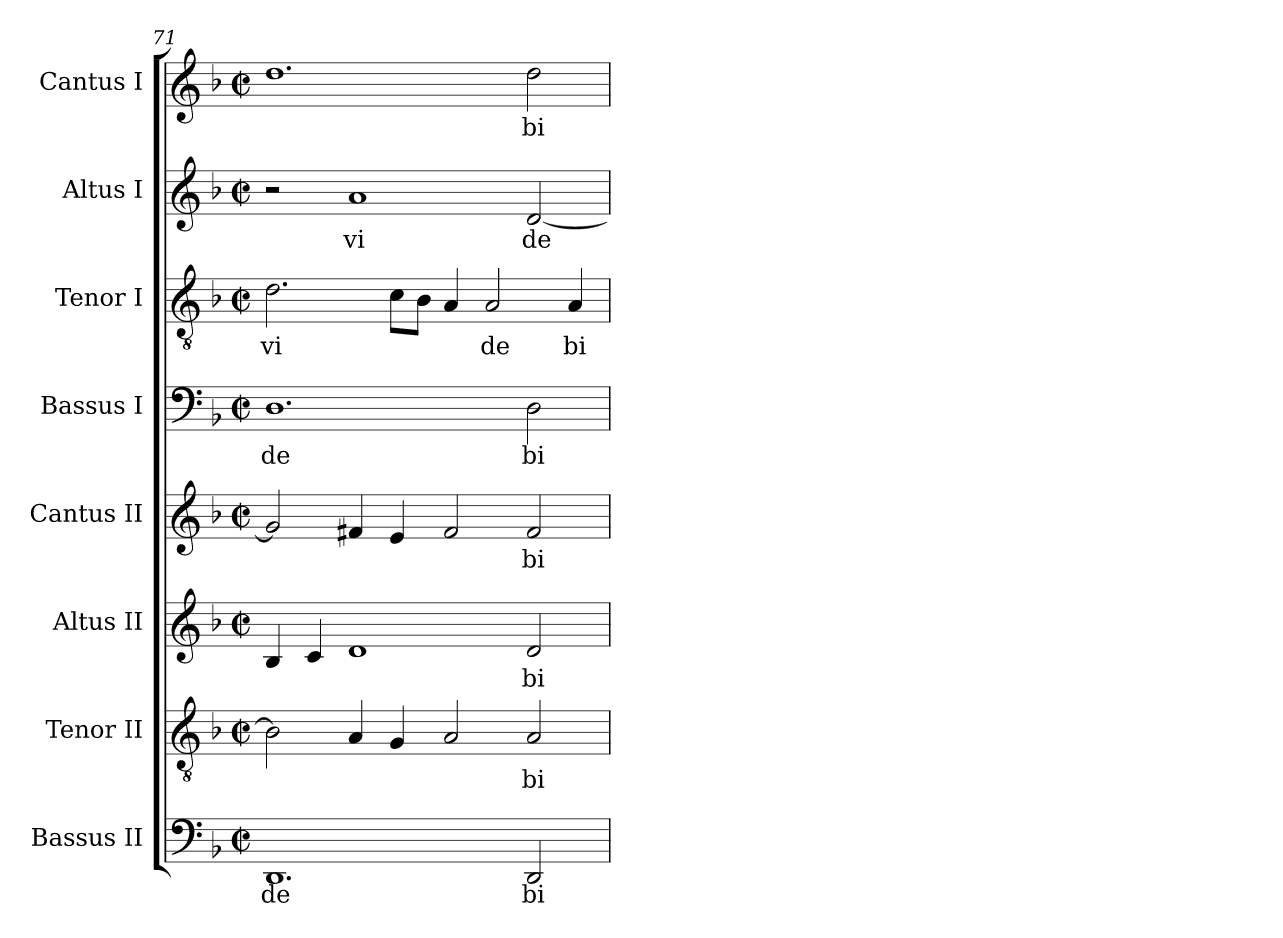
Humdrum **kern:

**kern	**text	**kern	**text	**kern	**text	**kern	**text	**kern	**text	**kern	**text	**kern	**text	**kern	**text
*part8	*part8	*part7	*part7	*part6	*part6	*part5	*part5	*part4	*part4	*part3	*part3	*part2	*part2	*part1	*part1
*staff8	*staff8	*staff7	*staff7	*staff6	*staff6	*staff5	*staff5	*staff4	*staff4	*staff3	*staff3	*staff2	*staff2	*staff1	*staff1
*I"Bassus II	*	*I"Tenor II	*	*I"Altus II	*	*I"Cantus II	*	*I"Bassus I	*	*I"Tenor I	*	*I"Altus I	*	*I"Cantus I	*
*clefF4	*	*clefGv2	*	*clefG2	*	*clefG2	*	*clefF4	*	*clefGv2	*	*clefG2	*	*clefG2	*
*k[b-]	*	*k[b-]	*	*k[b-]	*	*k[b-]	*	*k[b-]	*	*k[b-]	*	*k[b-]	*	*k[b-]	*
*F:	*	*F:	*	*F:	*	*F:	*	*F:	*	*F:	*	*F:	*	*F:	*
*M2/2	*	*M2/2	*	*M2/2	*	*M2/2	*	*M2/2	*	*M2/2	*	*M2/2	*	*M2/2	*
*met(c|)	*	*met(c|)	*	*met(c|)	*	*met(c|)	*	*met(c|)	*	*met(c|)	*	*met(c|)	*	*met(c|)	*
=71	=71	=71	=71	=71	=71	=71	=71	=71	=71	=71	=71	=71	=71	=71	=71
!	!LO:LY:b:cj	!	!	!	!	!	!	!	!LO:LY:b:cj	!	!LO:LY:b:cj	!	!	!	!
1.DD	de	2B-\]	.	4B-/	.	2g/]	.	1.D	de	2.d\	vi	2r	.	1.dd	.
.	.	.	.	4c/	.	.	.	.	.	.	.	.	.	.	.
!	!	!	!	!	!	!	!	!	!	!	!	!	!LO:LY:b:cj	!	!
.	.	4A/	.	1d	.	4f#X/	.	.	.	.	.	1a	vi	.	.
.	.	4G/	.	.	.	4e/	.	.	.	8c\L	.	.	.	.	.
.	.	.	.	.	.	.	.	.	.	8B-\J	.	.	.	.	.
.	.	2A/	.	.	.	2f#/	.	.	.	4A/	.	.	.	.	.
!	!	!	!	!	!	!	!	!	!	!	!LO:LY:b:cj	!	!	!	!
.	.	.	.	.	.	.	.	.	.	2A/	de	.	.	.	.
!	!LO:LY:b:cj	!	!LO:LY:b:cj	!	!LO:LY:b:cj	!	!LO:LY:b:cj	!	!LO:LY:b:cj	!	!	!	!LO:LY:b:cj	!	!LO:LY:b:cj
2DD/	bi	2A/	bi	2d/	-bi-	2f#/	-bi-	2D\	bi	.	.	[<2d/	de	2dd\	bi
!	!	!	!	!	!	!	!	!	!	!	!LO:LY:b:cj	!	!	!	!
.	.	.	.	.	.	.	.	.	.	4A/	bi	.	.	.	.
=	=	=	=	=	=	=	=	=	=	=	=	=	=	=	=
*-	*-	*-	*-	*-	*-	*-	*-	*-	*-	*-	*-	*-	*-	*-	*-
